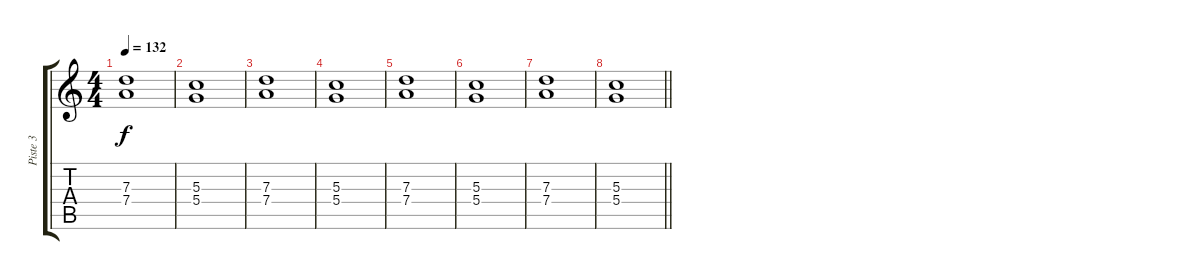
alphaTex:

\track ("Piste 3" "Piste 3") {instrument distortionguitar}
\staff {score tabs}
\tuning (E4 B3 G3 D3 A2 E2) {hide}
\ts (4 4)
\tempo 132
\clef g2
\ks c
(7.3 7.4).1{dy f} |
(5.3 5.4).1 |
(7.3 7.4).1 |
(5.3 5.4).1 |
(7.3 7.4).1 |
(5.3 5.4).1 |
(7.3 7.4).1 |
\barLineRight lightlight
(5.3 5.4).1
